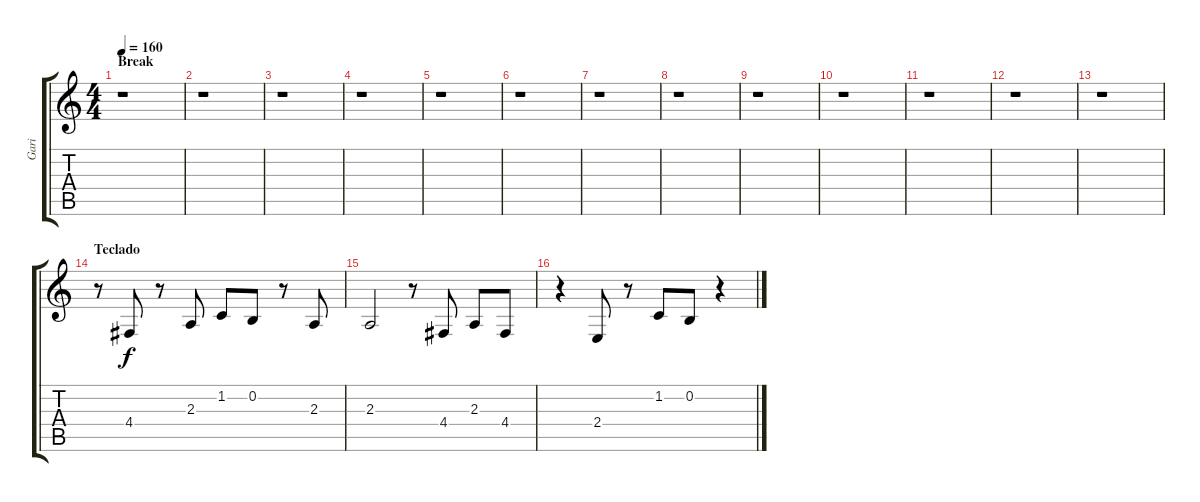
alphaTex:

\track ("Gari" "Gari") {instrument trombone}
\staff {score tabs}
\tuning (E4 B3 G3 D3 A2 E2) {hide}
\ts (4 4)
\section ("" "Break")
\tempo 160
\clef g2
\ks c
r.1{dy f} |
r.1 |
r.1 |
r.1 |
r.1 |
r.1 |
r.1 |
r.1 |
r.1 |
r.1 |
r.1 |
r.1 |
r.1 |
\section ("" "Teclado")
r.8 4.4.8 r.8 2.3.8 1.2.8 0.2.8 r.8 2.3.8 |
2.3.2 r.8 4.4.8 2.3.8 4.4.8 |
r.4 2.4.8 r.8 1.2.8 0.2.8 r.4
